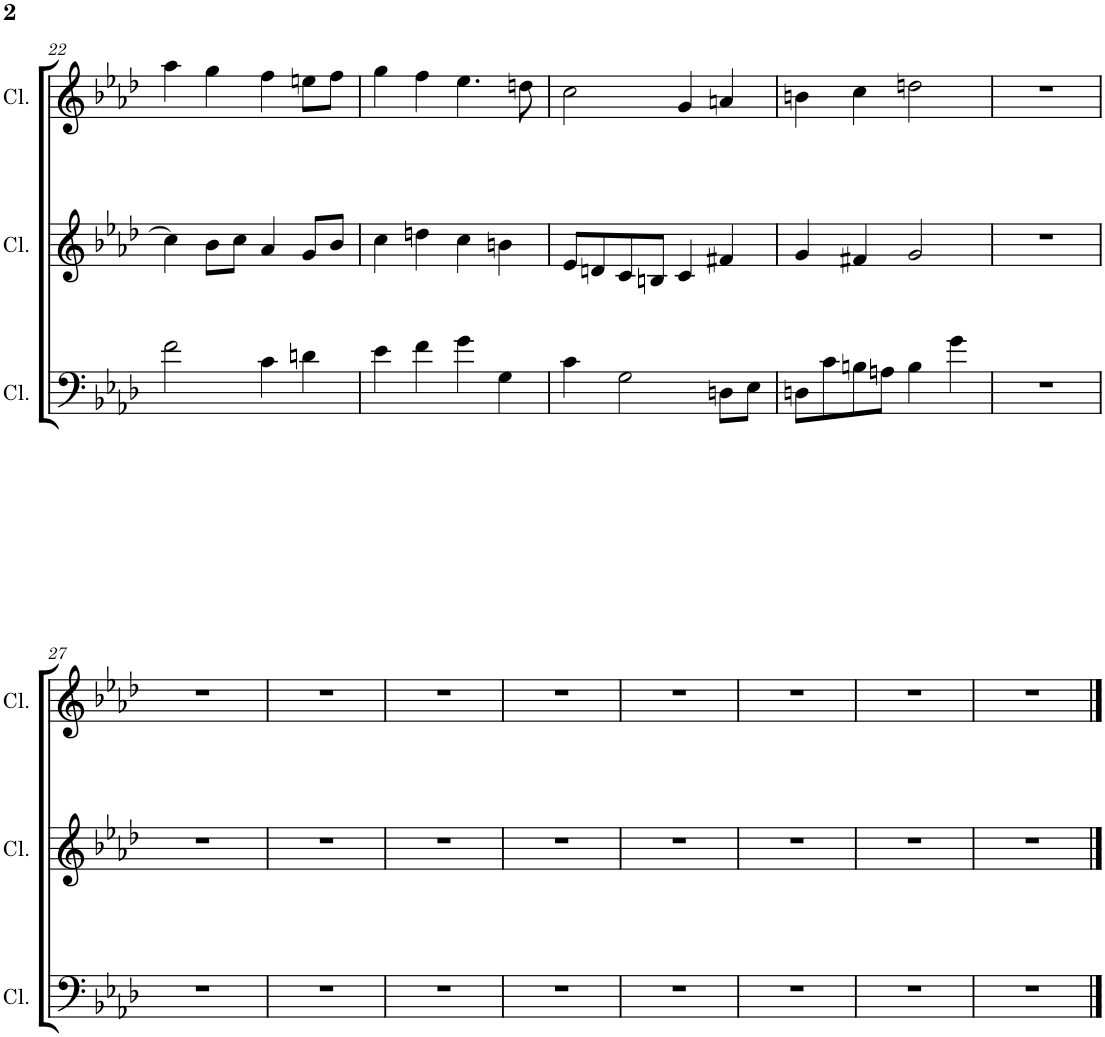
**kern	**kern	**kern
*part3	*part2	*part1
*staff3	*staff2	*staff1
*I"Clarinet	*I"Clarinet	*I"Clarinet
*I'Cl.	*I'Cl.	*I'Cl.
!!LO:PB:g=z
*clefF4	*clefG2	*clefG2
*Trd1c2	*Trd1c2	*Trd1c2
*k[b-e-a-d-]	*k[b-e-a-d-]	*k[b-e-a-d-]
*M4/4	*M4/4	*M4/4
=22	=22	=22
2f\	4cc\]	4aa-\
.	8b-\L	4gg\
.	8cc\J	.
4c\	4a-/	4ff\
4dn\	8g/L	8een\L
.	8b-/J	8ff\J
=23	=23	=23
4e-\	4cc\	4gg\
4f\	4ddn\	4ff\
4g\	4cc\	4.ee-\
4G\	4bn\	.
.	.	8ddn\
=24	=24	=24
4c\	8e-/L	2cc\
.	8dn/	.
2G\	8c/	.
.	8Bn/J	.
.	4c/	4g/
8Dn\L	4f#X/	4an/
8E-\J	.	.
=25	=25	=25
8Dn\L	4g/	4bn\
8c\	.	.
8Bn\	4f#X/	4cc\
8An\J	.	.
4B\	2g/	2ddn\
4g\	.	.
=26	=26	=26
1r	1r	1r
!!LO:LB:g=z
=27	=27	=27
1r	1r	1r
=28	=28	=28
1r	1r	1r
=29	=29	=29
1r	1r	1r
=30	=30	=30
1r	1r	1r
=31	=31	=31
1r	1r	1r
=32	=32	=32
1r	1r	1r
=33	=33	=33
1r	1r	1r
=34	=34	=34
1r	1r	1r
==	==	==
*-	*-	*-
